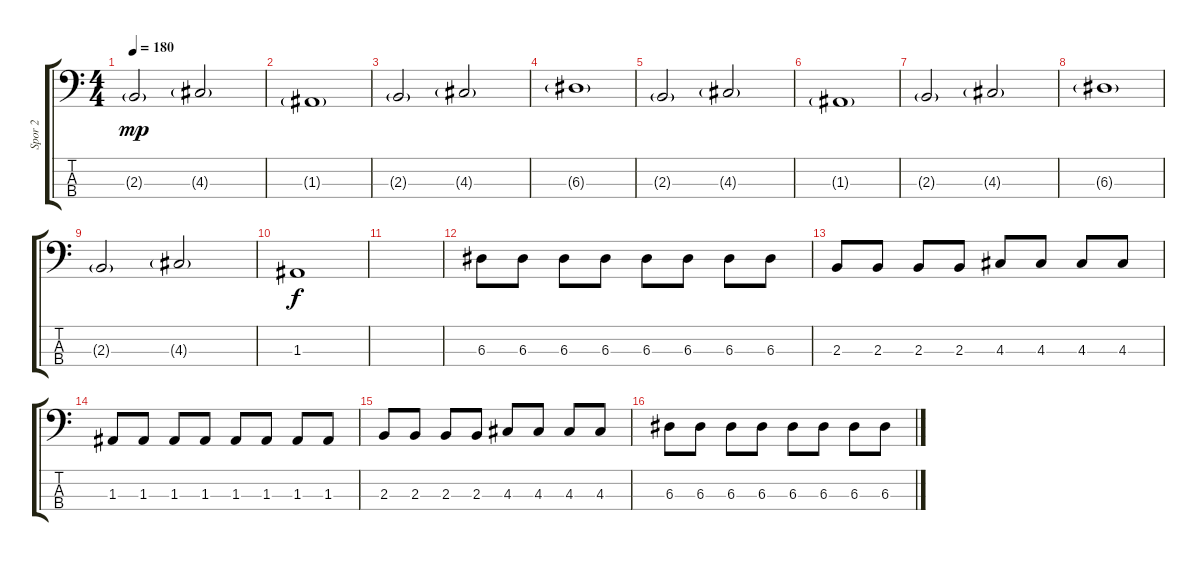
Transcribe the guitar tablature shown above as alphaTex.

\track ("Spor 2" "Spor 2") {instrument electricbassfinger}
\staff {score tabs}
\tuning (G2 D2 A1 E1) {hide}
\ts (4 4)
\tempo 180
\clef f4
\ks c
2.3{g}.2{dy mp} 4.3{g}.2 |
1.3{g}.1 |
2.3{g}.2 4.3{g}.2 |
6.3{g}.1 |
2.3{g}.2 4.3{g}.2 |
1.3{g}.1 |
2.3{g}.2 4.3{g}.2 |
6.3{g}.1 |
2.3{g}.2 4.3{g}.2 |
1.3.1{dy f} |
|
6.3.8 6.3.8 6.3.8 6.3.8 6.3.8 6.3.8 6.3.8 6.3.8 |
2.3.8 2.3.8 2.3.8 2.3.8 4.3.8 4.3.8 4.3.8 4.3.8 |
1.3.8 1.3.8 1.3.8 1.3.8 1.3.8 1.3.8 1.3.8 1.3.8 |
2.3.8 2.3.8 2.3.8 2.3.8 4.3.8 4.3.8 4.3.8 4.3.8 |
6.3.8 6.3.8 6.3.8 6.3.8 6.3.8 6.3.8 6.3.8 6.3.8
